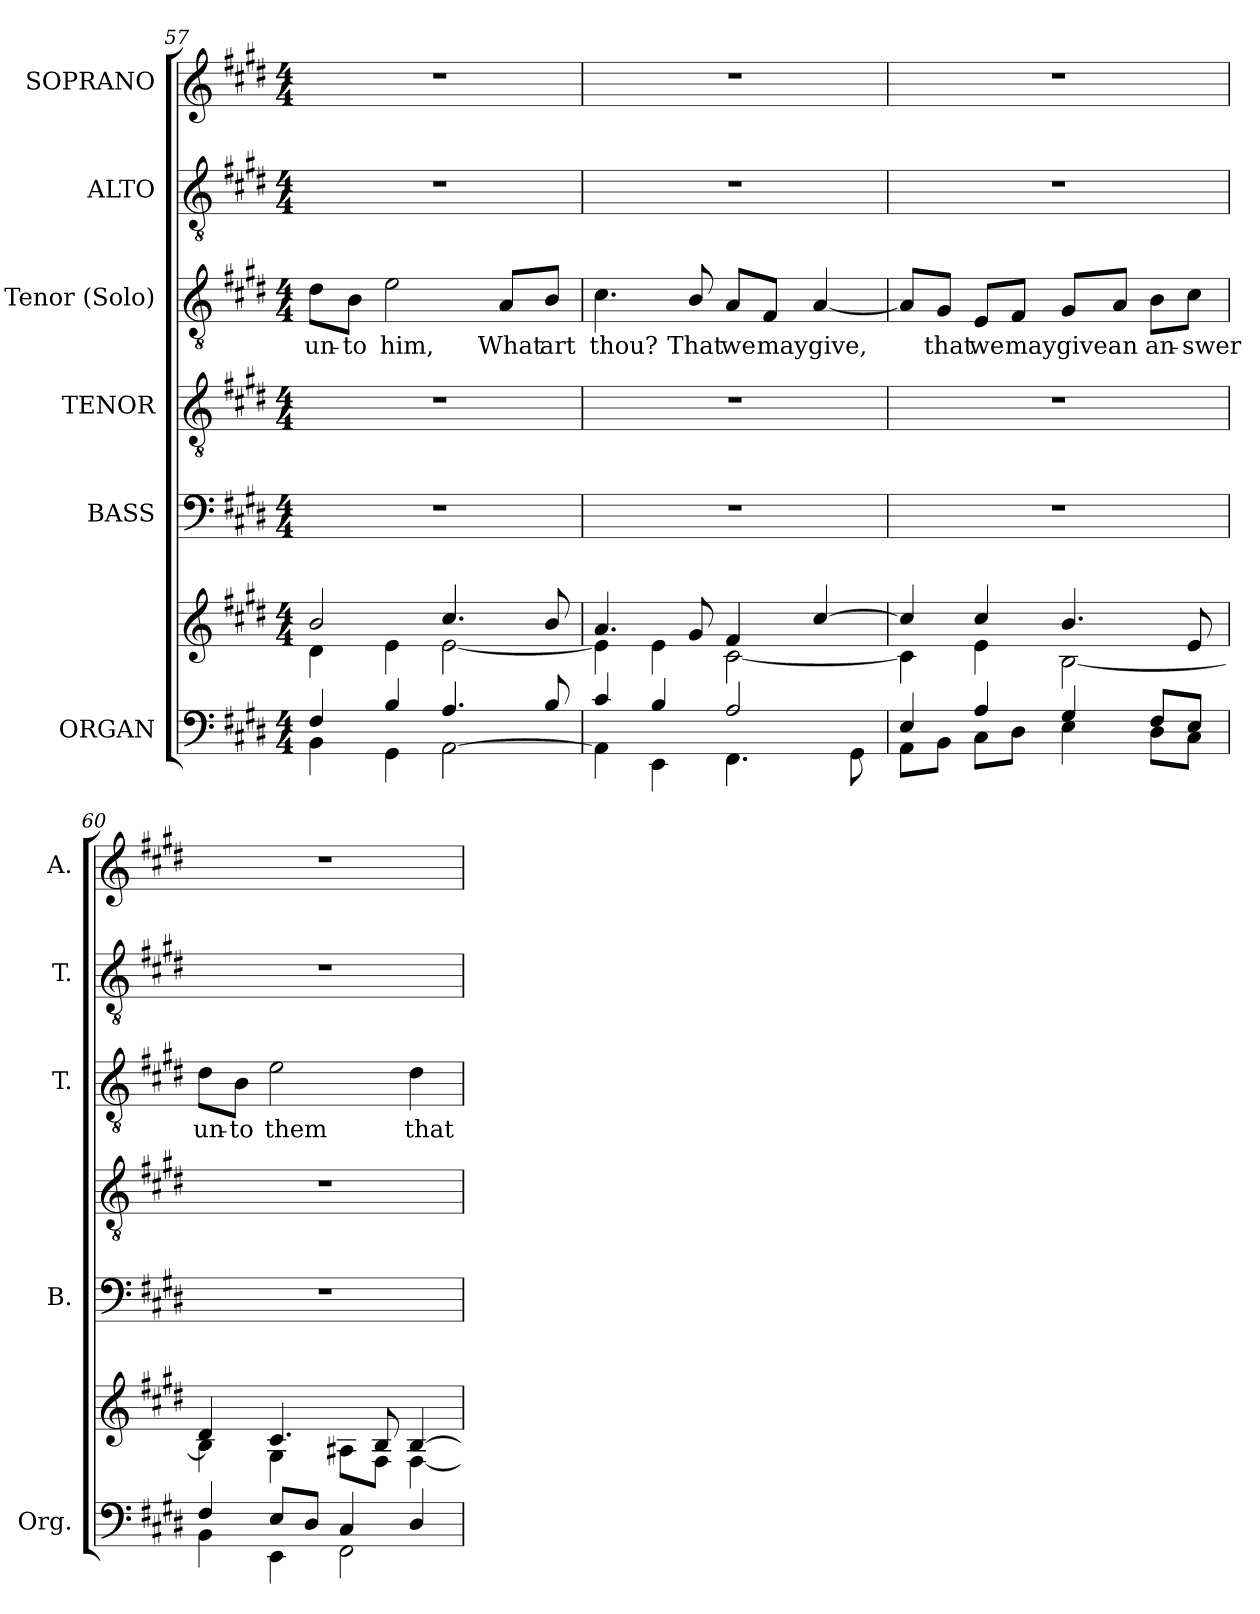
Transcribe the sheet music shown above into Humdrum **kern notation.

**kern	**kern	**kern	**kern	**kern	**text	**kern	**kern
*part6	*part6	*part5	*part4	*part3	*part3	*part2	*part1
*staff7	*staff6	*staff5	*staff4	*staff3	*staff3	*staff2	*staff1
*I"ORGAN	*	*I"BASS	*I"TENOR	*I"Tenor (Solo)	*	*I"ALTO	*I"SOPRANO
*I'Org.	*	*I'B.	*	*I'T.	*	*I'T.	*I'A.
*clefF4	*clefG2	*clefF4	*clefGv2	*clefGv2	*	*clefGv2	*clefG2
*	*	*	*ITrd7c12	*	*	*	*
*k[f#c#g#d#]	*k[f#c#g#d#]	*k[f#c#g#d#]	*k[f#c#g#d#]	*k[f#c#g#d#]	*	*k[f#c#g#d#]	*k[f#c#g#d#]
*E:	*E:	*E:	*E:	*E:	*	*E:	*E:
*M4/4	*M4/4	*M4/4	*M4/4	*M4/4	*	*M4/4	*M4/4
=57	=57	=57	=57	=57	=57	=57	=57
*^	*^	*	*	*	*	*	*
*	*^	*	*	*	*	*	*	*	*
!	!	!	!	!	!	!	!	!LO:LY:b:color=#000000	!	!
1ryy	4F#i/	4BBi\	2bi/	4d#i\	1r	1r	8d#i\L	un-	1r	1r
!	!	!	!	!	!	!	!	!LO:LY:b:color=#000000	!	!
.	.	.	.	.	.	.	8Bi\J	-to	.	.
!	!	!	!	!	!	!	!	!LO:LY:b:color=#000000	!	!
.	4Bi/	4GG#i\	.	4ei\	.	.	2ei\	him,	.	.
.	4.Ai/	[<2AAi\	4.cc#i/	[<2ei\	.	.	.	.	.	.
!	!	!	!	!	!	!	!	!LO:LY:b:color=#000000	!	!
.	.	.	.	.	.	.	8Ai/L	What	.	.
!	!	!	!	!	!	!	!	!LO:LY:b:color=#000000	!	!
.	8Bi/	.	8bi/	.	.	.	8Bi/J	art	.	.
!!LO:LB:g=z
=58	=58	=58	=58	=58	=58	=58	=58	=58	=58	=58
!	!	!	!	!	!	!	!	!LO:LY:b:color=#000000	!	!
1ryy	4c#i/	4AAi\]	4.ai/	4ei\]	1r	1r	4.c#i\	thou?	1r	1r
.	4Bi/	4EEi\	.	4ei\	.	.	.	.	.	.
!	!	!	!	!	!	!	!	!LO:LY:b:color=#000000	!	!
.	.	.	8g#i/	.	.	.	8Bi/	That	.	.
!	!	!	!	!	!	!	!	!LO:LY:b:color=#000000	!	!
.	2Ai/	4.FF#i\	4f#i/	[<2c#i\	.	.	8Ai/L	we	.	.
!	!	!	!	!	!	!	!	!LO:LY:b:color=#000000	!	!
.	.	.	.	.	.	.	8F#i/J	may	.	.
!	!	!	!	!	!	!	!	!LO:LY:b:color=#000000	!	!
.	.	.	[>4cc#i/	.	.	.	[<4Ai/	give,	.	.
.	.	8GG#i\	.	.	.	.	.	.	.	.
=59	=59	=59	=59	=59	=59	=59	=59	=59	=59	=59
1ryy	4Ei/	8AAi\L	4cc#i/]	4c#i\]	1r	1r	8Ai/L]	.	1r	1r
!	!	!	!	!	!	!	!	!LO:LY:b:color=#000000	!	!
.	.	8BBi\J	.	.	.	.	8G#i/J	that	.	.
!	!	!	!	!	!	!	!	!LO:LY:b:color=#000000	!	!
.	4Ai/	8C#i\L	4cc#i/	4ei\	.	.	8Ei/L	we	.	.
!	!	!	!	!	!	!	!	!LO:LY:b:color=#000000	!	!
.	.	8D#i\J	.	.	.	.	8F#i/J	may	.	.
!	!	!	!	!	!	!	!	!LO:LY:b:color=#000000	!	!
.	4G#i/	4Ei\	4.bi/	[<2Bi\	.	.	8G#i/L	give	.	.
!	!	!	!	!	!	!	!	!LO:LY:b:color=#000000	!	!
.	.	.	.	.	.	.	8Ai/J	an	.	.
!	!	!	!	!	!	!	!	!LO:LY:b:color=#000000	!	!
.	8F#i/L	8D#i\L	.	.	.	.	8Bi\L	an-	.	.
!	!	!	!	!	!	!	!	!LO:LY:b:color=#000000	!	!
.	8Ei/J	8C#i\J	8ei/	.	.	.	8c#i\J	-swer	.	.
=60	=60	=60	=60	=60	=60	=60	=60	=60	=60	=60
!	!	!	!	!	!	!	!	!LO:LY:b:color=#000000	!	!
1ryy	4F#i/	4BBi\	4d#i/	4Bi\]	1r	1r	8d#i\L	un-	1r	1r
!	!	!	!	!	!	!	!	!LO:LY:b:color=#000000	!	!
.	.	.	.	.	.	.	8Bi\J	-to	.	.
!	!	!	!	!	!	!	!	!LO:LY:b:color=#000000	!	!
.	8Ei/L	4EEi\	4.c#i/	4G#i\	.	.	2ei\	them	.	.
.	8D#i/J	.	.	.	.	.	.	.	.	.
.	4C#i/	2FF#i\	.	8A#Xi\L	.	.	.	.	.	.
.	.	.	8Bi/	8F#i\J	.	.	.	.	.	.
!	!	!	!	!	!	!	!	!LO:LY:b:color=#000000	!	!
.	4D#i/	.	[>4Bi/	[<4F#i\	.	.	4d#i\	that	.	.
*v	*v	*v	*	*	*	*	*	*	*	*
*	*v	*v	*	*	*	*	*	*
=	=	=	=	=	=	=	=
*-	*-	*-	*-	*-	*-	*-	*-
